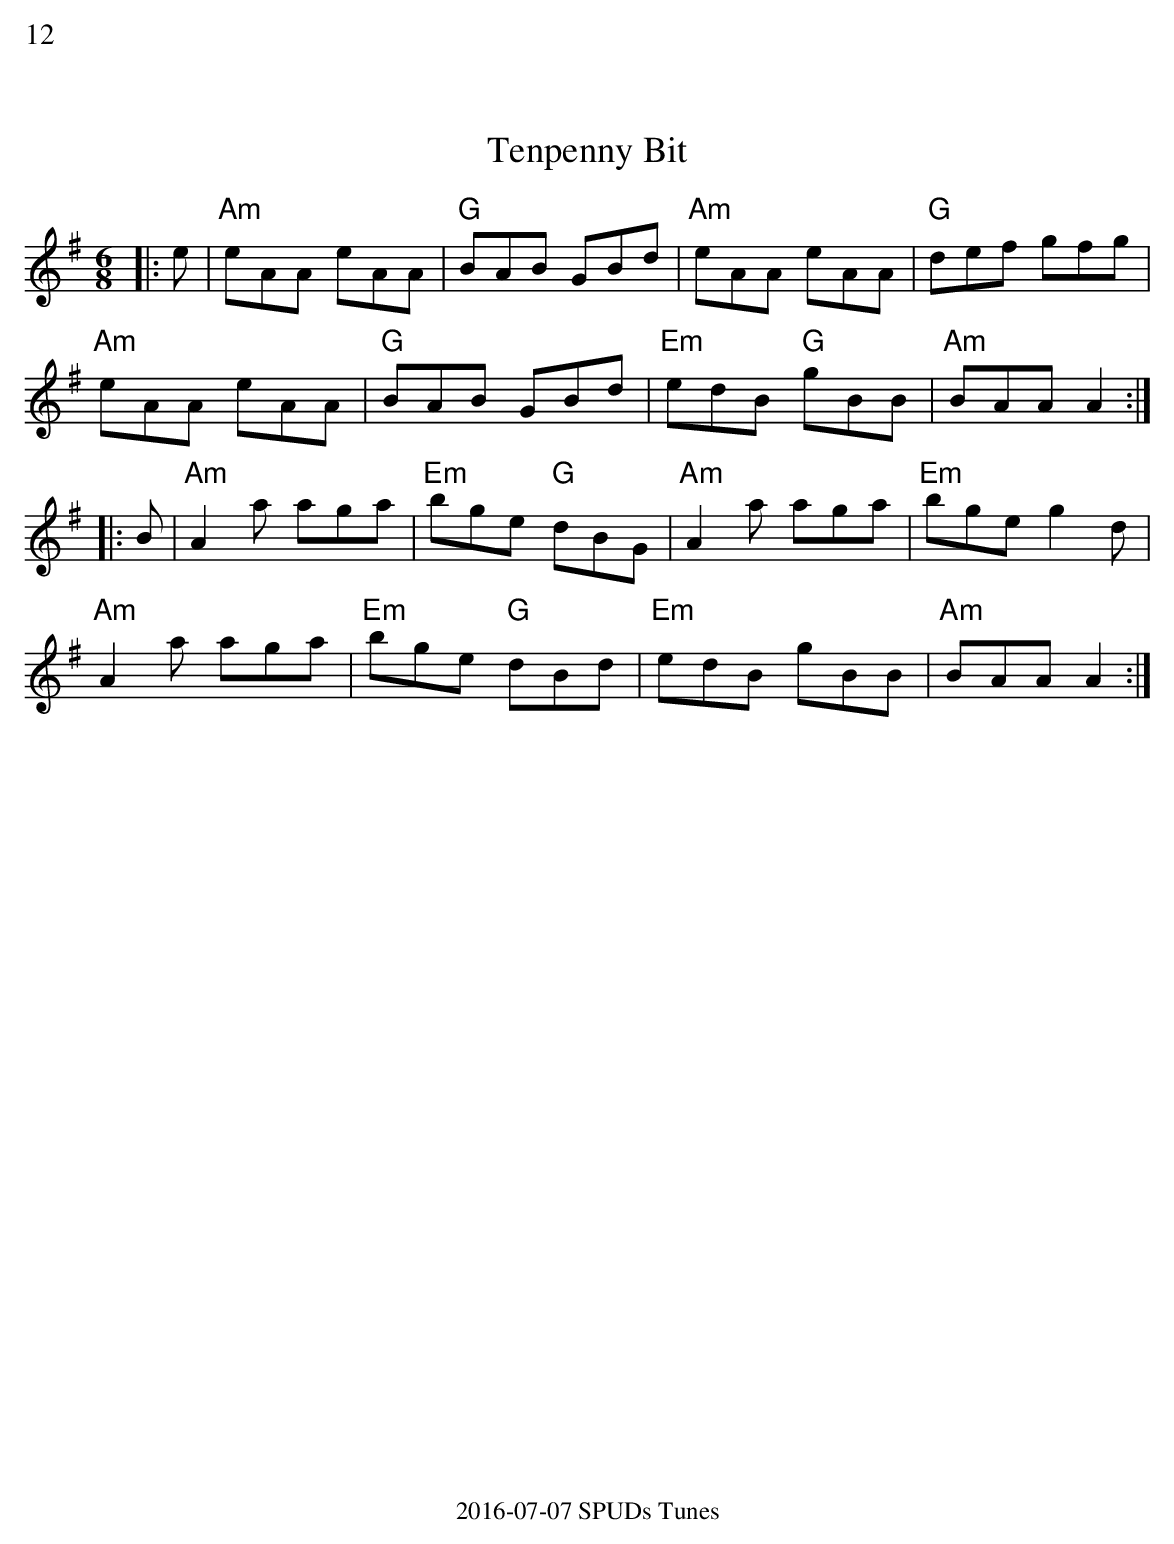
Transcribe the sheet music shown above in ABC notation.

X:1
%%text 12
T:Tenpenny Bit
M:6/8
L:1/8
K:Ador
|:e|"Am"eAA eAA|"G"BAB GBd|"Am"eAA eAA|"G"def gfg|
"Am"eAA eAA|"G"BAB GBd|"Em"edB "G"gBB|"Am"BAA A2:|
|:B|"Am"A2a aga|"Em"bge "G"dBG|"Am"A2a aga|"Em"bge g2d|
"Am"A2a aga|"Em"bge "G"dBd|"Em"edB gBB|"Am"BAA A2:|
